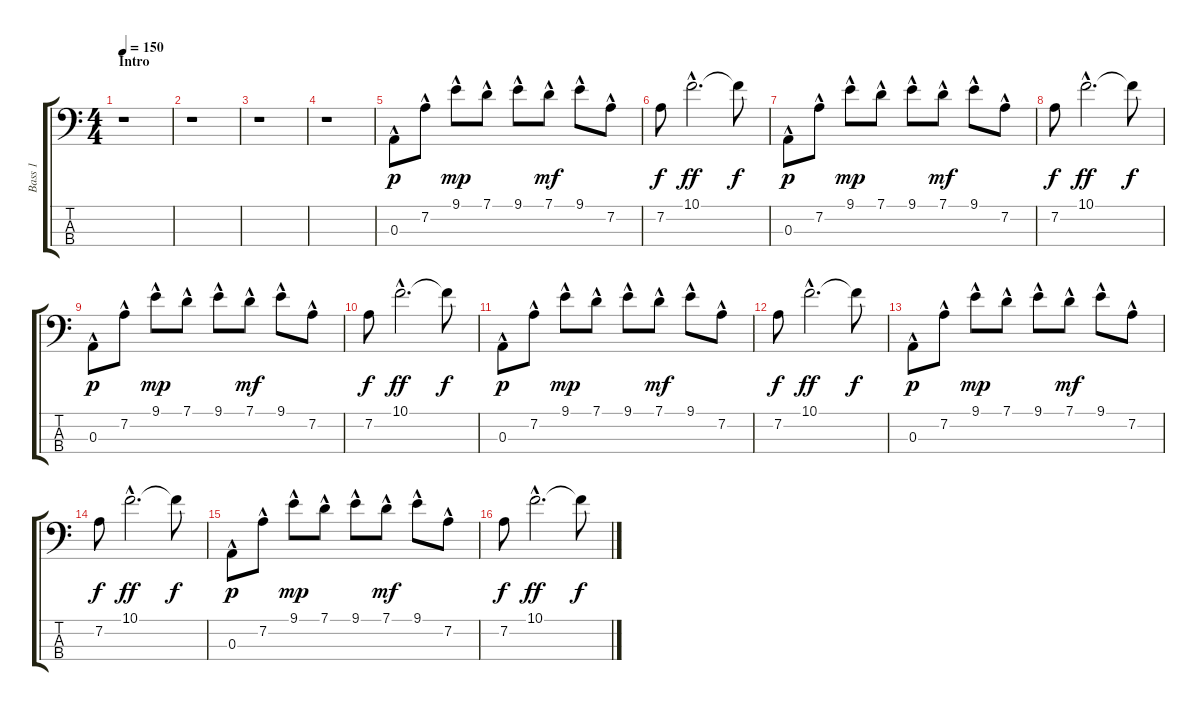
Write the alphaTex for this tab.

\track ("Bass 1" "Bass 1") {instrument electricbasspick}
\staff {score tabs}
\tuning (G2 D2 A1 E1) {hide}
\ts (4 4)
\section ("" "Intro")
\tempo 150
\tempo 100
\tempo 150
\clef f4
\ks c
r.1{dy p instrument electricbasspick} |
r.1 |
r.1 |
r.1 |
0.3{hac}.8 7.2{hac}.8 9.1{hac}.8{dy mp} 7.1{hac}.8 9.1{hac}.8 7.1{hac}.8{dy mf} 9.1{hac}.8 7.2{hac}.8 |
7.2.8{dy f} 10.1{hac}.2{d dy ff} 10.1{t}.8{dy f} |
0.3{hac}.8{dy p} 7.2{hac}.8 9.1{hac}.8{dy mp} 7.1{hac}.8 9.1{hac}.8 7.1{hac}.8{dy mf} 9.1{hac}.8 7.2{hac}.8 |
7.2.8{dy f} 10.1{hac}.2{d dy ff} 10.1{t}.8{dy f} |
0.3{hac}.8{dy p} 7.2{hac}.8 9.1{hac}.8{dy mp} 7.1{hac}.8 9.1{hac}.8 7.1{hac}.8{dy mf} 9.1{hac}.8 7.2{hac}.8 |
7.2.8{dy f} 10.1{hac}.2{d dy ff} 10.1{t}.8{dy f} |
0.3{hac}.8{dy p} 7.2{hac}.8 9.1{hac}.8{dy mp} 7.1{hac}.8 9.1{hac}.8 7.1{hac}.8{dy mf} 9.1{hac}.8 7.2{hac}.8 |
7.2.8{dy f} 10.1{hac}.2{d dy ff} 10.1{t}.8{dy f} |
0.3{hac}.8{dy p} 7.2{hac}.8 9.1{hac}.8{dy mp} 7.1{hac}.8 9.1{hac}.8 7.1{hac}.8{dy mf} 9.1{hac}.8 7.2{hac}.8 |
7.2.8{dy f} 10.1{hac}.2{d dy ff} 10.1{t}.8{dy f} |
0.3{hac}.8{dy p} 7.2{hac}.8 9.1{hac}.8{dy mp} 7.1{hac}.8 9.1{hac}.8 7.1{hac}.8{dy mf} 9.1{hac}.8 7.2{hac}.8 |
7.2.8{dy f} 10.1{hac}.2{d dy ff} 10.1{t}.8{dy f}
